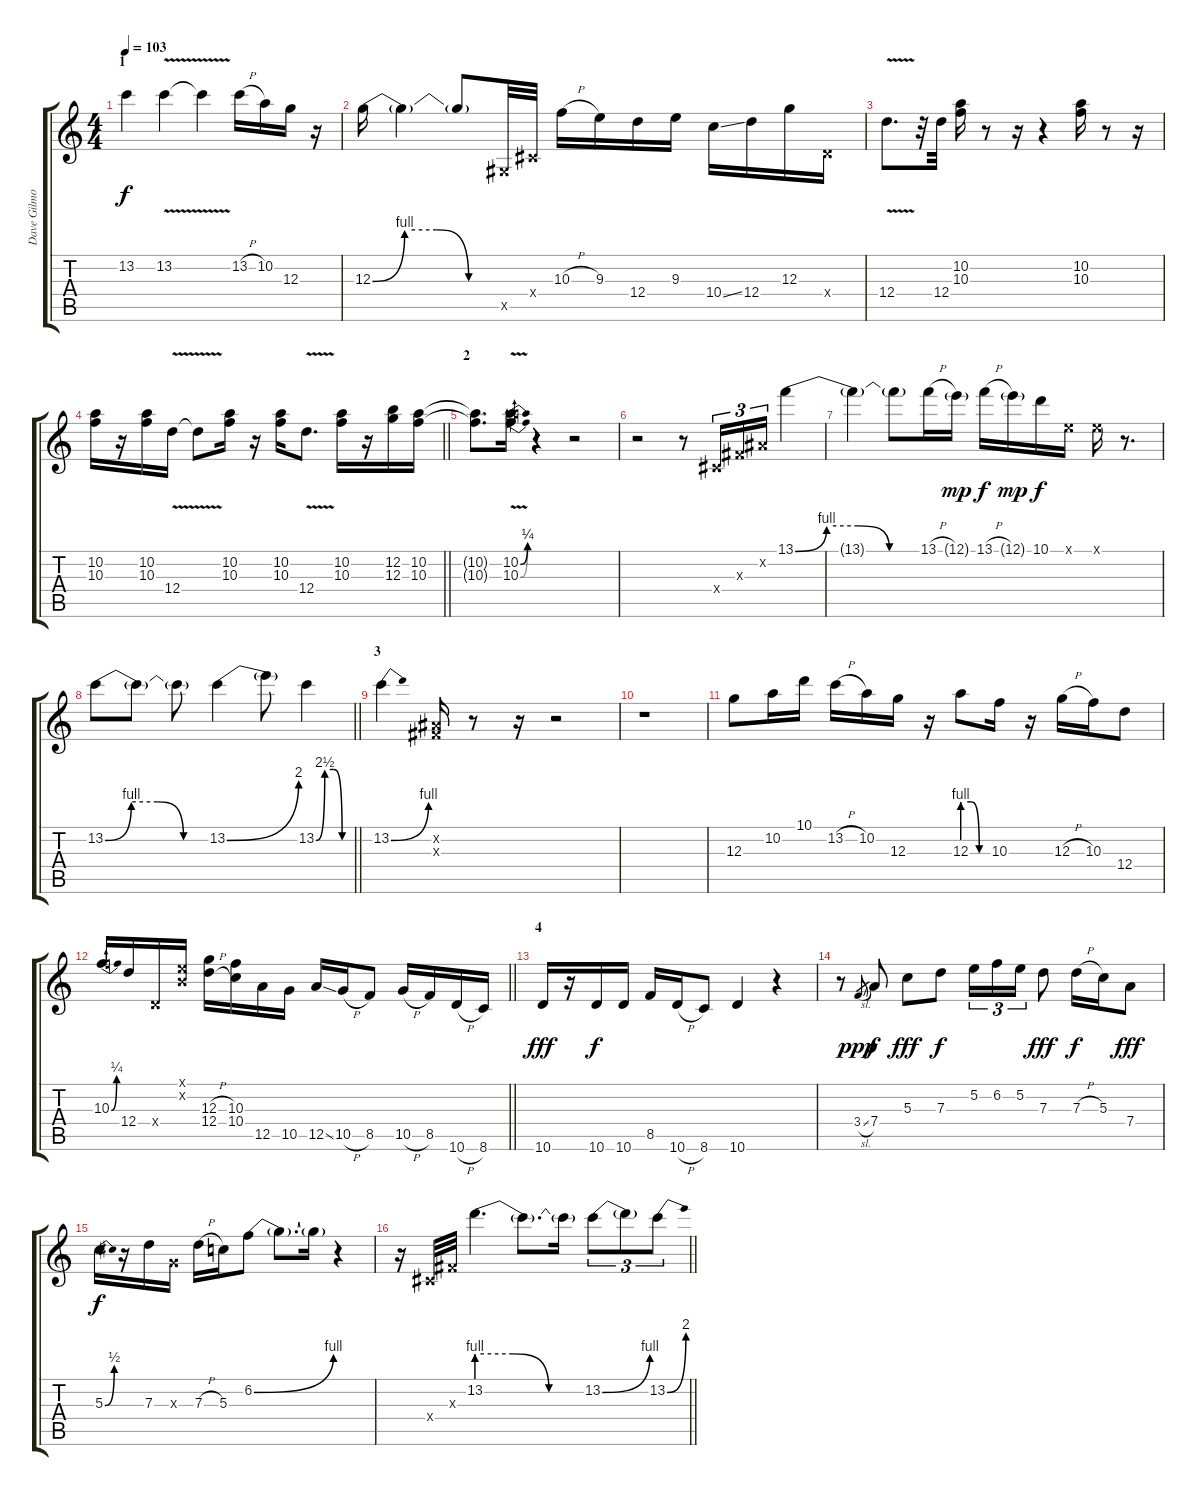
\track ("Dave Gilmour / Solo" "Dave Gilmo") {instrument overdrivenguitar}
\staff {score tabs}
\tuning (E4 B3 G3 D3 A2 E2) {hide}
\ts (4 4)
\section ("" "1")
\tempo 103
\clef g2
\ks c
13.2{t}.4{dy f} 13.2{v}.4 13.2{t}.4 13.2{h}.16 10.2.16 12.3.16 r.16 |
12.3{be (custom 0 0 15 4 30 4 45 0 60 0)}.16 12.3{t}.4 12.3{t}.8 -1.5{x}.32 -1.4{x}.32 10.3{h}.16 9.3.16 12.4.16 9.3.16 10.4{ss}.16 12.4.16 12.3.16 0.4{x}.16 |
12.4{v}.8{d} r.32 12.4.32 (10.2 10.3).16 r.8 r.16 r.4 (10.2 10.3).16 r.8 r.16 |
\barLineRight lightlight
(10.2 10.3).16 r.16 (10.2 10.3).16 12.4{v}.16 12.4{t}.8 (10.2 10.3).16 r.16 (10.2 10.3).16 12.4{v}.8{d} (10.2 10.3).16 r.16 (12.2 12.3).16 (10.2 10.3).16 |
\section ("" "2")
(10.2{t} 10.3{t}).8{d} (10.2{be (bend 0 0 60 1) v} 10.3{be (bend 0 0 60 1) v}).16 r.4 r.2 |
r.2 r.8 -1.4{x}.16{tu (3 2)} -1.3{x}.16{tu (3 2)} -1.2{x}.16{tu (3 2)} 13.1{be (custom 0 0 15 4 30 4 45 0 60 0)}.4 |
13.1{t}.4 13.1{t}.8 13.1{h}.16 12.1{g}.16{dy mp} 13.1{h}.16{dy f} 12.1{g}.16{dy mp} 10.1.16{dy f} 0.1{x}.16 0.1{x}.16 r.8{d} |
\barLineRight lightlight
13.2{be (custom 0 0 15 4 30 4 45 0 60 0)}.8 13.2{t}.8 13.2{t}.8 13.2{be (bend 0 0 60 8)}.4 13.2{t}.8 13.2{be (custom 0 0 15 10 30 10 45 0 60 0)}.4 |
\section ("" "3")
13.2{be (bend 0 0 60 4)}.4 (-1.2{x} -1.3{x}).16 r.8 r.16 r.2 |
r.1 |
12.3.8 10.2.16 10.1.16 13.2{h}.16 10.2.16 12.3.16 r.16 12.3{be (custom 0 4 20 4 40 0 60 0)}.8 10.3.16 r.16 12.3{h}.16 10.3.16 12.4.8 |
\barLineRight lightlight
10.3{be (bend 0 0 60 1)}.16 12.4.16 0.4{x}.16 (0.1{x} 0.2{x}).16 (12.3{h} 12.4{h}).16 (10.3 10.4).16 12.5.16 10.5.16 12.5{ss}.16 10.5{h}.16 8.5.8 10.5{h}.16 8.5.16 10.6{h}.16 8.6.16 |
\section ("" "4")
10.6.16{dy fff} r.16 10.6.16{dy f} 10.6.16 8.5.16 10.6{h}.16 8.6.8 10.6.4 r.4 |
r.8 3.4{sl}.8{gr dy ppp} 7.4.8{dy f} 5.3.8{dy fff} 7.3.8{dy f} 5.2.16{tu (3 2)} 6.2.16{tu (3 2)} 5.2.16{tu (3 2)} 7.3.8{dy fff} 7.3{h}.16{dy f} 5.3.16 7.4.8{dy fff} |
5.3{be (bend 0 0 60 2)}.16{dy f} r.16 7.3.16 0.3{x}.16 7.3{h}.16 5.3.16 6.2{be (bend 0 0 60 4)}.8 6.2{t}.8{d} 6.2{t}.16 r.4 |
\barLineRight lightlight
r.16 -1.4{x}.32 -1.3{x}.32 13.2{be (custom 0 4 20 4 40 0 60 0)}.4{d} 13.2{t}.8{d} 13.2{t}.16 13.2{be (bend 0 0 60 4)}.8{tu (3 2)} 13.2{t}.8{tu (3 2)} 13.2{be (bend 0 0 60 8)}.8{tu (3 2)}
